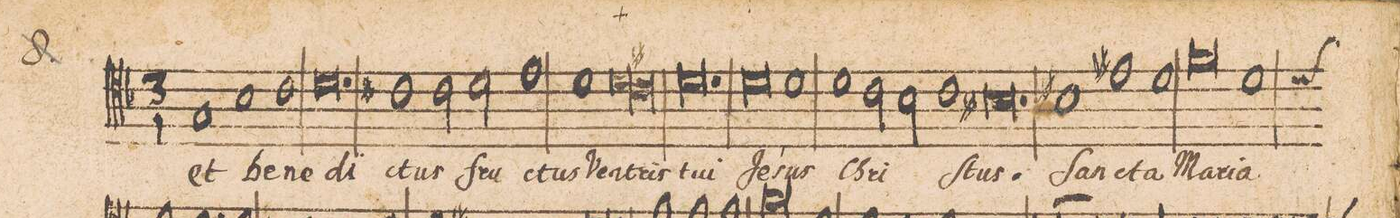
**kern	**text	**text
*I"[ALTVS.]	*	*
*clefC4	*	*
*k[b-]	*	*
*met(c|)	*	*
*M2/1	*	*
*M3/1	*	*
1G	et	.
1B-	be-	.
1c	-ne-	.
=26-	=26-	=26-
0.d	-di-	.
=27-	=27-	=27-
1c#X	-ctus	.
2c#\	fru-	.
2d\	.	.
1eny	-ctus	.
=28-	=28-	=28-
1d	ven-	.
*lig	*	*
1d	-tris	.
1c#X	tu-	.
*Xlig	*	*
=29-	=29-	=29-
0.d	-i	.
=30-	=30-	=30-
0d	Je-	.
1d	-sus	.
=31-	=31-	=31-
1d	Chri-	.
2c\ny	.	.
2B-\	.	.
1c	.	.
=32-	=32-	=32-
0.Bn	-ſtus.	.
=33-	=33-	=33-
1Bn	San-	.
1en	cta	.
1d	Ma-	.
=34-	=34-	=34-
0f	-ri-	.
*custos:d	*	*
1d	-a	.
=35-	=35-	=35-
*-	*-	*-
